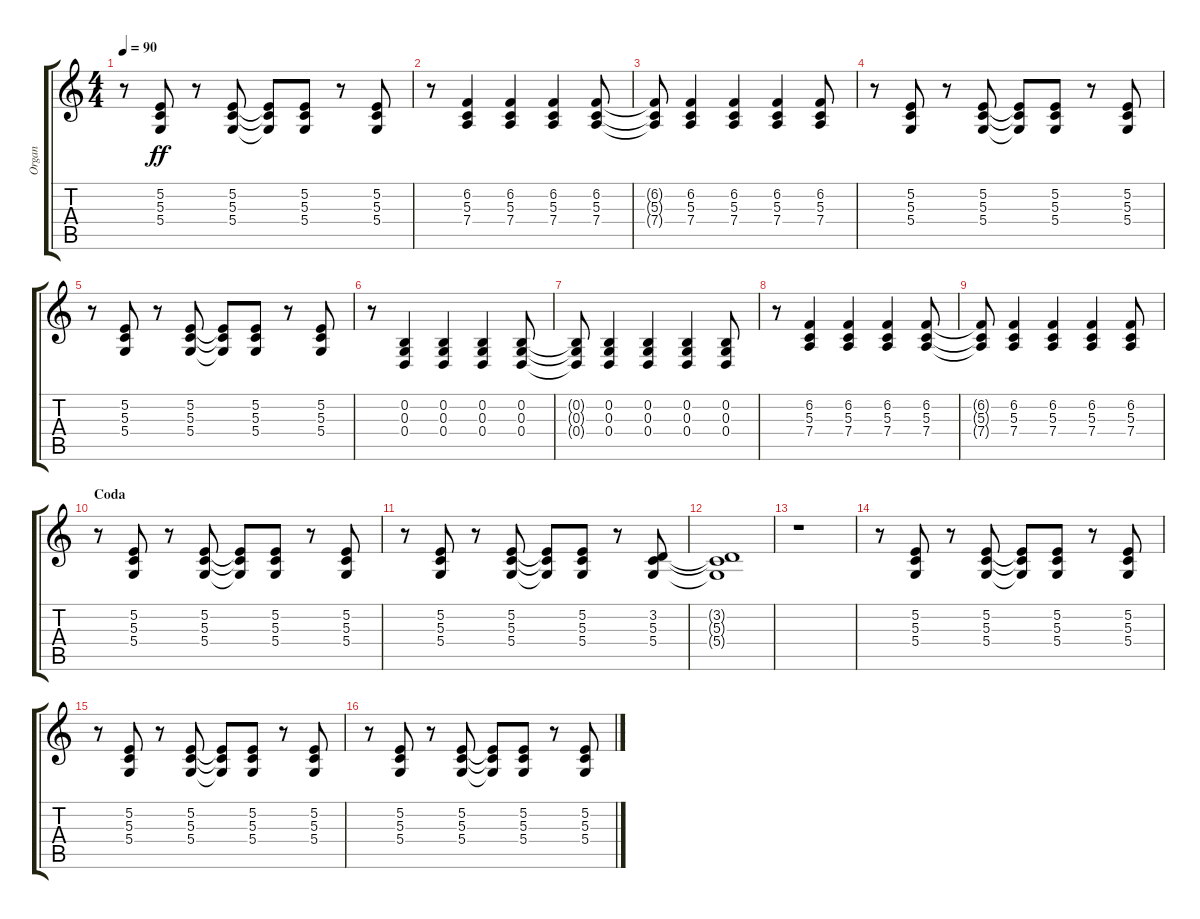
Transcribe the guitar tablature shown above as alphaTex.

\track ("Organ" "Organ") {instrument tangoaccordion}
\staff {score tabs}
\tuning (E4 B3 G3 D3 A2 E2) {hide}
\ts (4 4)
\tempo 90
\clef g2
\ks c
r.8{dy ff} (5.2 5.3 5.4).8 r.8 (5.2 5.3 5.4).8 (5.2{t} 5.3{t} 5.4{t}).8 (5.2 5.3 5.4).8 r.8 (5.2 5.3 5.4).8 |
r.8 (6.2 5.3 7.4).4 (6.2 5.3 7.4).4 (6.2 5.3 7.4).4 (6.2 5.3 7.4).8 |
(6.2{t} 5.3{t} 7.4{t}).8 (6.2 5.3 7.4).4 (6.2 5.3 7.4).4 (6.2 5.3 7.4).4 (6.2 5.3 7.4).8 |
r.8 (5.2 5.3 5.4).8 r.8 (5.2 5.3 5.4).8 (5.2{t} 5.3{t} 5.4{t}).8 (5.2 5.3 5.4).8 r.8 (5.2 5.3 5.4).8 |
r.8 (5.2 5.3 5.4).8 r.8 (5.2 5.3 5.4).8 (5.2{t} 5.3{t} 5.4{t}).8 (5.2 5.3 5.4).8 r.8 (5.2 5.3 5.4).8 |
r.8 (0.2 0.3 0.4).4 (0.2 0.3 0.4).4 (0.2 0.3 0.4).4 (0.2 0.3 0.4).8 |
(0.2{t} 0.3{t} 0.4{t}).8 (0.2 0.3 0.4).4 (0.2 0.3 0.4).4 (0.2 0.3 0.4).4 (0.2 0.3 0.4).8 |
r.8 (6.2 5.3 7.4).4 (6.2 5.3 7.4).4 (6.2 5.3 7.4).4 (6.2 5.3 7.4).8 |
(6.2{t} 5.3{t} 7.4{t}).8 (6.2 5.3 7.4).4 (6.2 5.3 7.4).4 (6.2 5.3 7.4).4 (6.2 5.3 7.4).8 |
\section ("" "Coda")
r.8 (5.2 5.3 5.4).8 r.8 (5.2 5.3 5.4).8 (5.2{t} 5.3{t} 5.4{t}).8 (5.2 5.3 5.4).8 r.8 (5.2 5.3 5.4).8 |
r.8 (5.2 5.3 5.4).8 r.8 (5.2 5.3 5.4).8 (5.2{t} 5.3{t} 5.4{t}).8 (5.2 5.3 5.4).8 r.8 (3.2 5.3 5.4).8 |
(3.2{t} 5.3{t} 5.4{t}).1 |
r.1 |
r.8 (5.2 5.3 5.4).8 r.8 (5.2 5.3 5.4).8 (5.2{t} 5.3{t} 5.4{t}).8 (5.2 5.3 5.4).8 r.8 (5.2 5.3 5.4).8 |
r.8 (5.2 5.3 5.4).8 r.8 (5.2 5.3 5.4).8 (5.2{t} 5.3{t} 5.4{t}).8 (5.2 5.3 5.4).8 r.8 (5.2 5.3 5.4).8 |
r.8 (5.2 5.3 5.4).8 r.8 (5.2 5.3 5.4).8 (5.2{t} 5.3{t} 5.4{t}).8 (5.2 5.3 5.4).8 r.8 (5.2 5.3 5.4).8
